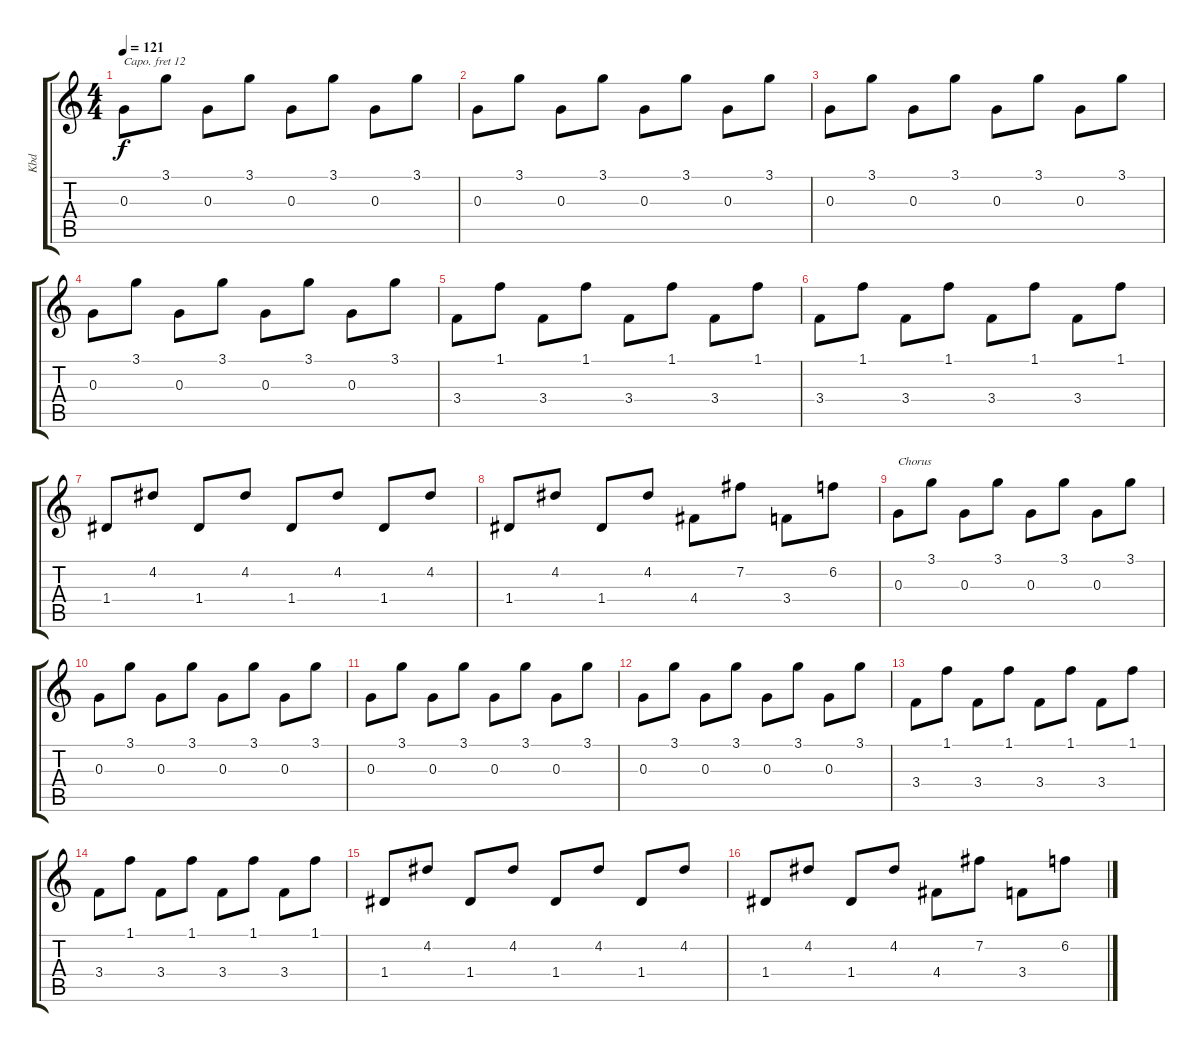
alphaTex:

\track ("Kbd" "Kbd") {instrument rockorgan}
\staff {score tabs}
\capo 12
\tuning (E4 B3 G3 D3 A2 E2) {hide}
\ts (4 4)
\tempo 121
\clef g2
\ks c
0.3.8{dy f} 3.1.8 0.3.8 3.1.8 0.3.8 3.1.8 0.3.8 3.1.8 |
0.3.8 3.1.8 0.3.8 3.1.8 0.3.8 3.1.8 0.3.8 3.1.8 |
0.3.8 3.1.8 0.3.8 3.1.8 0.3.8 3.1.8 0.3.8 3.1.8 |
0.3.8 3.1.8 0.3.8 3.1.8 0.3.8 3.1.8 0.3.8 3.1.8 |
3.4.8 1.1.8 3.4.8 1.1.8 3.4.8 1.1.8 3.4.8 1.1.8 |
3.4.8 1.1.8 3.4.8 1.1.8 3.4.8 1.1.8 3.4.8 1.1.8 |
1.4.8 4.2.8 1.4.8 4.2.8 1.4.8 4.2.8 1.4.8 4.2.8 |
1.4.8 4.2.8 1.4.8 4.2.8 4.4.8 7.2.8 3.4.8 6.2.8 |
0.3.8{txt "Chorus"} 3.1.8 0.3.8 3.1.8 0.3.8 3.1.8 0.3.8 3.1.8 |
0.3.8 3.1.8 0.3.8 3.1.8 0.3.8 3.1.8 0.3.8 3.1.8 |
0.3.8 3.1.8 0.3.8 3.1.8 0.3.8 3.1.8 0.3.8 3.1.8 |
0.3.8 3.1.8 0.3.8 3.1.8 0.3.8 3.1.8 0.3.8 3.1.8 |
3.4.8 1.1.8 3.4.8 1.1.8 3.4.8 1.1.8 3.4.8 1.1.8 |
3.4.8 1.1.8 3.4.8 1.1.8 3.4.8 1.1.8 3.4.8 1.1.8 |
1.4.8 4.2.8 1.4.8 4.2.8 1.4.8 4.2.8 1.4.8 4.2.8 |
1.4.8 4.2.8 1.4.8 4.2.8 4.4.8 7.2.8 3.4.8 6.2.8
